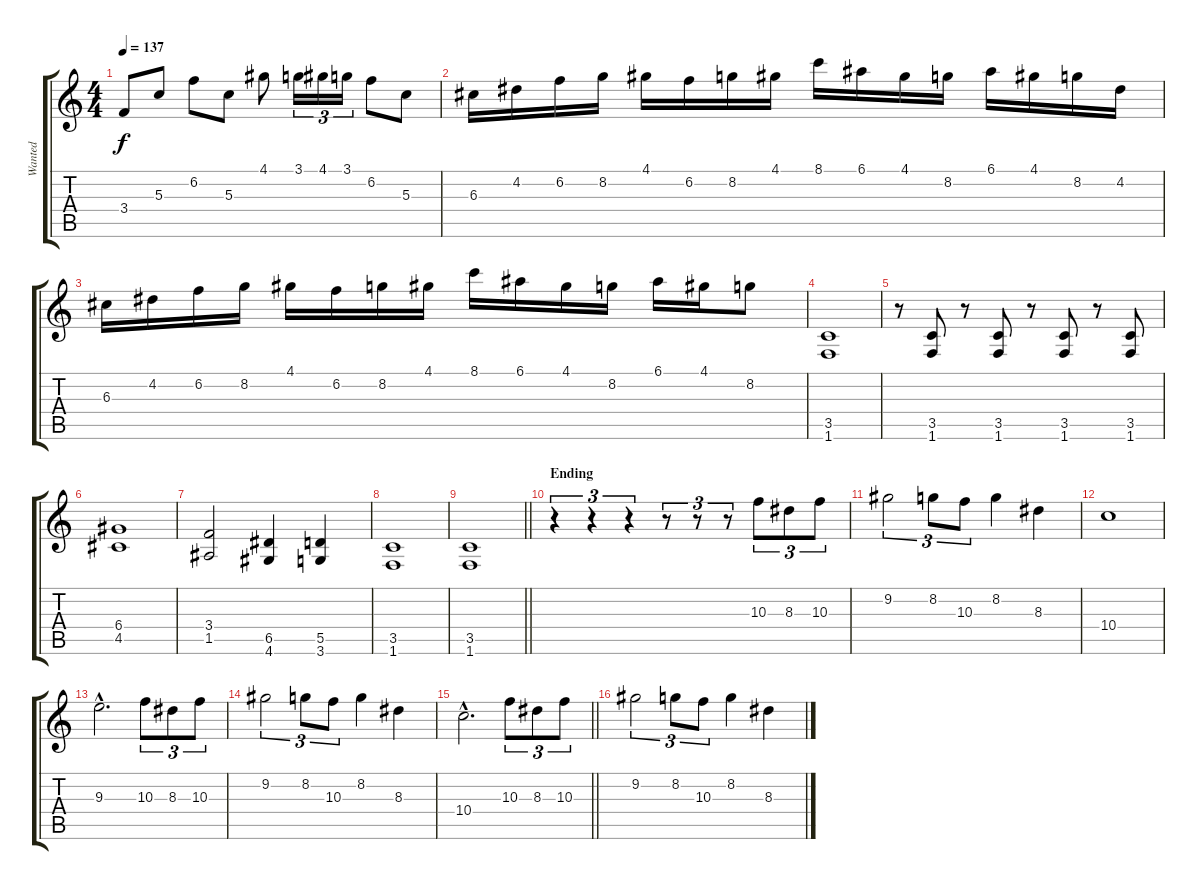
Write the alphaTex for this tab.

\track ("Wanted" "Wanted") {instrument distortionguitar}
\staff {score tabs}
\tuning (E4 B3 G3 D3 A2 E2) {hide}
\ts (4 4)
\tempo 137
\clef g2
\ks c
3.4.8{dy f} 5.3.8 6.2.8 5.3.8 4.1.8 3.1.16{tu (3 2)} 4.1.16{tu (3 2)} 3.1.16{tu (3 2)} 6.2.8 5.3.8 |
6.3.16 4.2.16 6.2.16 8.2.16 4.1.16 6.2.16 8.2.16 4.1.16 8.1.16 6.1.16 4.1.16 8.2.16 6.1.16 4.1.16 8.2.16 4.2.16 |
6.3.16 4.2.16 6.2.16 8.2.16 4.1.16 6.2.16 8.2.16 4.1.16 8.1.16 6.1.16 4.1.16 8.2.16 6.1.16 4.1.16 8.2.8 |
(3.5 1.6).1 |
r.8 (3.5 1.6).8 r.8 (3.5 1.6).8 r.8 (3.5 1.6).8 r.8 (3.5 1.6).8 |
(6.4 4.5).1 |
(3.4 1.5).2 (6.5 4.6).4 (5.5 3.6).4 |
(3.5 1.6).1 |
\barLineRight lightlight
(3.5 1.6).1 |
\section ("" "Ending")
r.4{tu (3 2)} r.4{tu (3 2)} r.4{tu (3 2)} r.8{tu (3 2)} r.8{tu (3 2)} r.8{tu (3 2)} 10.3.8{tu (3 2)} 8.3.8{tu (3 2)} 10.3.8{tu (3 2)} |
9.2.2{tu (3 2)} 8.2.8{tu (3 2)} 10.3.8{tu (3 2)} 8.2.4 8.3.4 |
10.4.1 |
9.3{hac}.2{d} 10.3.8{tu (3 2)} 8.3.8{tu (3 2)} 10.3.8{tu (3 2)} |
9.2.2{tu (3 2)} 8.2.8{tu (3 2)} 10.3.8{tu (3 2)} 8.2.4 8.3.4 |
\barLineRight lightlight
10.4{hac}.2{d} 10.3.8{tu (3 2)} 8.3.8{tu (3 2)} 10.3.8{tu (3 2)} |
9.2.2{tu (3 2)} 8.2.8{tu (3 2)} 10.3.8{tu (3 2)} 8.2.4 8.3.4
